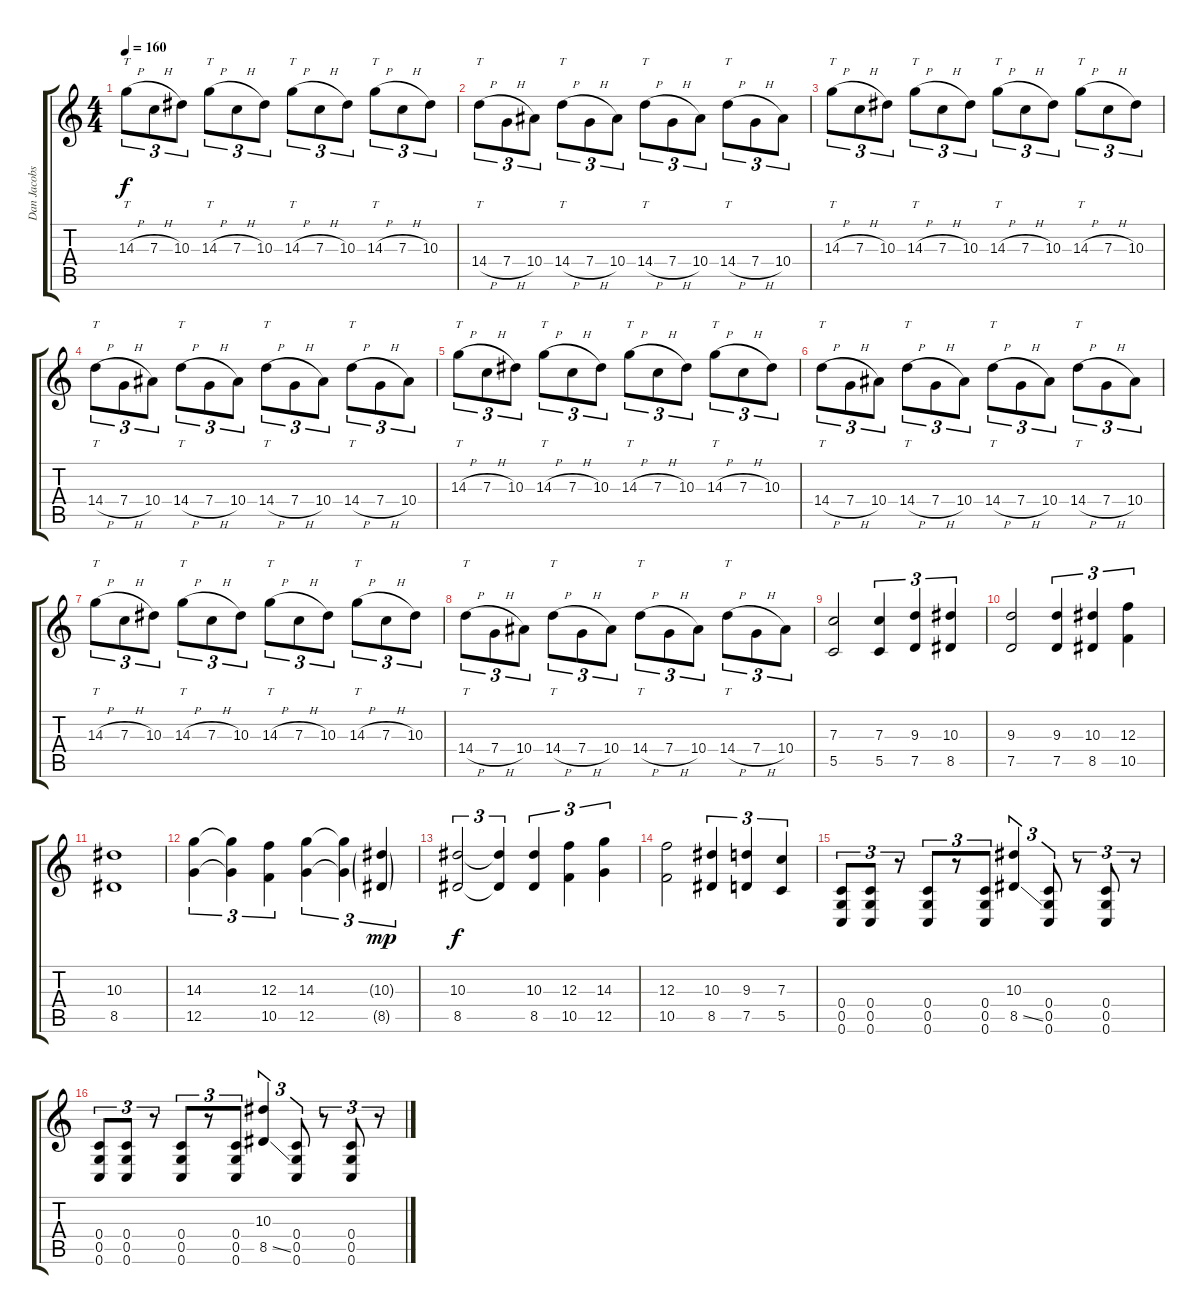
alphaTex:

\track ("Dan Jacobs" "Dan Jacobs") {instrument overdrivenguitar}
\staff {score tabs}
\tuning (D4 A3 F3 C3 G2 C2) {hide}
\ts (4 4)
\tempo 160
\clef g2
\ks c
14.3{h}.8{tt tu (3 2) dy f} 7.3{h}.8{tu (3 2)} 10.3.8{tu (3 2)} 14.3{h}.8{tt tu (3 2)} 7.3{h}.8{tu (3 2)} 10.3.8{tu (3 2)} 14.3{h}.8{tt tu (3 2)} 7.3{h}.8{tu (3 2)} 10.3.8{tu (3 2)} 14.3{h}.8{tt tu (3 2)} 7.3{h}.8{tu (3 2)} 10.3.8{tu (3 2)} |
14.4{h}.8{tt tu (3 2)} 7.4{h}.8{tu (3 2)} 10.4.8{tu (3 2)} 14.4{h}.8{tt tu (3 2)} 7.4{h}.8{tu (3 2)} 10.4.8{tu (3 2)} 14.4{h}.8{tt tu (3 2)} 7.4{h}.8{tu (3 2)} 10.4.8{tu (3 2)} 14.4{h}.8{tt tu (3 2)} 7.4{h}.8{tu (3 2)} 10.4.8{tu (3 2)} |
14.3{h}.8{tt tu (3 2)} 7.3{h}.8{tu (3 2)} 10.3.8{tu (3 2)} 14.3{h}.8{tt tu (3 2)} 7.3{h}.8{tu (3 2)} 10.3.8{tu (3 2)} 14.3{h}.8{tt tu (3 2)} 7.3{h}.8{tu (3 2)} 10.3.8{tu (3 2)} 14.3{h}.8{tt tu (3 2)} 7.3{h}.8{tu (3 2)} 10.3.8{tu (3 2)} |
14.4{h}.8{tt tu (3 2)} 7.4{h}.8{tu (3 2)} 10.4.8{tu (3 2)} 14.4{h}.8{tt tu (3 2)} 7.4{h}.8{tu (3 2)} 10.4.8{tu (3 2)} 14.4{h}.8{tt tu (3 2)} 7.4{h}.8{tu (3 2)} 10.4.8{tu (3 2)} 14.4{h}.8{tt tu (3 2)} 7.4{h}.8{tu (3 2)} 10.4.8{tu (3 2)} |
14.3{h}.8{tt tu (3 2)} 7.3{h}.8{tu (3 2)} 10.3.8{tu (3 2)} 14.3{h}.8{tt tu (3 2)} 7.3{h}.8{tu (3 2)} 10.3.8{tu (3 2)} 14.3{h}.8{tt tu (3 2)} 7.3{h}.8{tu (3 2)} 10.3.8{tu (3 2)} 14.3{h}.8{tt tu (3 2)} 7.3{h}.8{tu (3 2)} 10.3.8{tu (3 2)} |
14.4{h}.8{tt tu (3 2)} 7.4{h}.8{tu (3 2)} 10.4.8{tu (3 2)} 14.4{h}.8{tt tu (3 2)} 7.4{h}.8{tu (3 2)} 10.4.8{tu (3 2)} 14.4{h}.8{tt tu (3 2)} 7.4{h}.8{tu (3 2)} 10.4.8{tu (3 2)} 14.4{h}.8{tt tu (3 2)} 7.4{h}.8{tu (3 2)} 10.4.8{tu (3 2)} |
14.3{h}.8{tt tu (3 2)} 7.3{h}.8{tu (3 2)} 10.3.8{tu (3 2)} 14.3{h}.8{tt tu (3 2)} 7.3{h}.8{tu (3 2)} 10.3.8{tu (3 2)} 14.3{h}.8{tt tu (3 2)} 7.3{h}.8{tu (3 2)} 10.3.8{tu (3 2)} 14.3{h}.8{tt tu (3 2)} 7.3{h}.8{tu (3 2)} 10.3.8{tu (3 2)} |
14.4{h}.8{tt tu (3 2)} 7.4{h}.8{tu (3 2)} 10.4.8{tu (3 2)} 14.4{h}.8{tt tu (3 2)} 7.4{h}.8{tu (3 2)} 10.4.8{tu (3 2)} 14.4{h}.8{tt tu (3 2)} 7.4{h}.8{tu (3 2)} 10.4.8{tu (3 2)} 14.4{h}.8{tt tu (3 2)} 7.4{h}.8{tu (3 2)} 10.4.8{tu (3 2)} |
(7.3 5.5).2 (7.3 5.5).4{tu (3 2)} (9.3 7.5).4{tu (3 2)} (10.3 8.5).4{tu (3 2)} |
(9.3 7.5).2 (9.3 7.5).4{tu (3 2)} (10.3 8.5).4{tu (3 2)} (12.3 10.5).4{tu (3 2)} |
(10.3 8.5).1 |
(14.3 12.5).4{tu (3 2)} (14.3{t} 12.5{t}).4{tu (3 2)} (12.3 10.5).4{tu (3 2)} (14.3 12.5).4{tu (3 2)} (14.3{t} 12.5{t}).4{tu (3 2)} (10.3{g} 8.5{g}).4{tu (3 2) dy mp} |
(10.3 8.5).2{tu (3 2) dy f} (10.3{t} 8.5{t}).4{tu (3 2)} (10.3 8.5).4{tu (3 2)} (12.3 10.5).4{tu (3 2)} (14.3 12.5).4{tu (3 2)} |
(12.3 10.5).2 (10.3 8.5).4{tu (3 2)} (9.3 7.5).4{tu (3 2)} (7.3 5.5).4{tu (3 2)} |
(0.4 0.5 0.6).8{tu (3 2)} (0.4 0.5 0.6).8{tu (3 2)} r.8{tu (3 2)} (0.4 0.5 0.6).8{tu (3 2)} r.8{tu (3 2)} (0.4 0.5 0.6).8{tu (3 2)} (10.3 8.5{ss}).4{tu (3 2)} (0.4 0.5 0.6).8{tu (3 2)} r.8{tu (3 2)} (0.4 0.5 0.6).8{tu (3 2)} r.8{tu (3 2)} |
(0.4 0.5 0.6).8{tu (3 2)} (0.4 0.5 0.6).8{tu (3 2)} r.8{tu (3 2)} (0.4 0.5 0.6).8{tu (3 2)} r.8{tu (3 2)} (0.4 0.5 0.6).8{tu (3 2)} (10.3{ss} 8.5{ss}).4{tu (3 2)} (0.4 0.5 0.6).8{tu (3 2)} r.8{tu (3 2)} (0.4 0.5 0.6).8{tu (3 2)} r.8{tu (3 2)}
